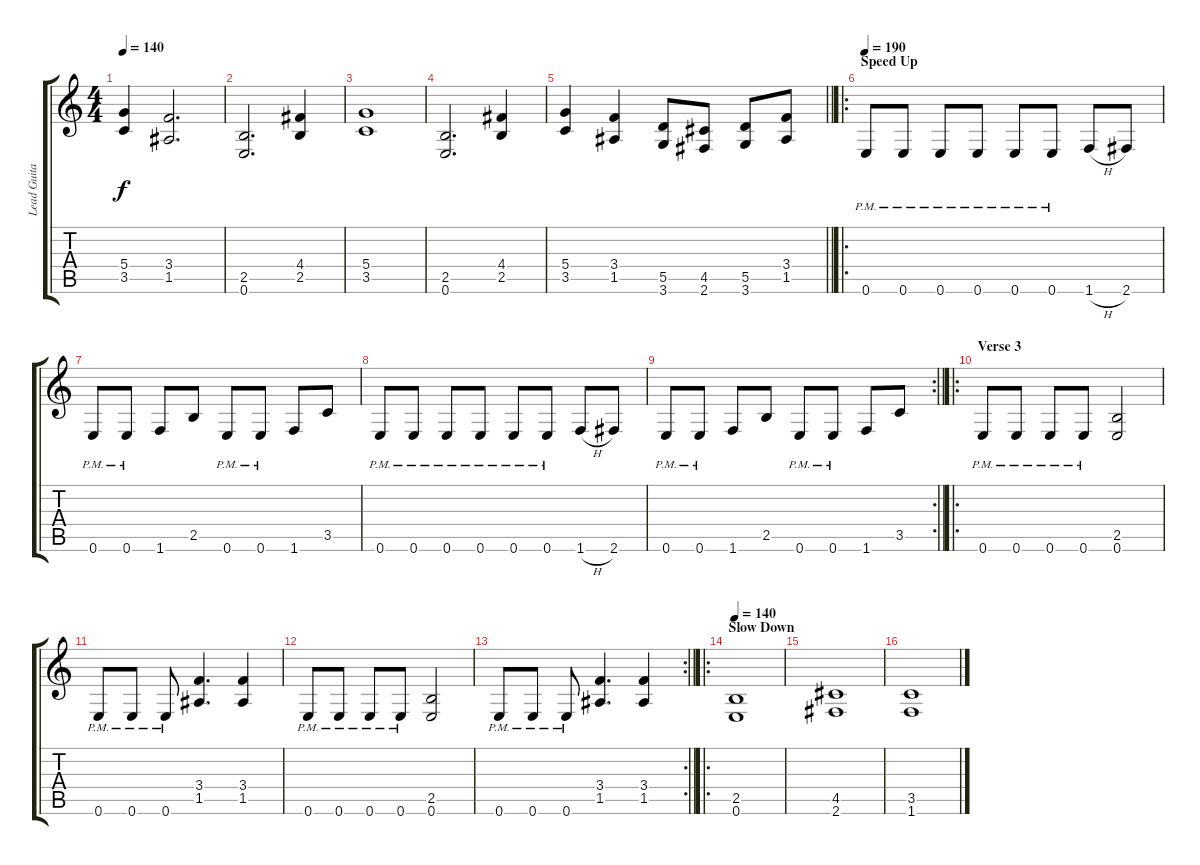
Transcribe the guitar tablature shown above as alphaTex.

\track ("Lead Guitar" "Lead Guita") {instrument distortionguitar}
\staff {score tabs}
\tuning (E4 B3 G3 D3 A2 E2) {hide}
\ts (4 4)
\tempo 140
\clef g2
\ks c
(5.4 3.5).4{dy f} (3.4 1.5).2{d} |
(2.5 0.6).2{d} (4.4 2.5).4 |
(5.4 3.5).1 |
(2.5 0.6).2{d} (4.4 2.5).4 |
\barLineRight lightlight
(5.4 3.5).4 (3.4 1.5).4 (5.5 3.6).8 (4.5 2.6).8 (5.5 3.6).8 (3.4 1.5).8 |
\ro
\section ("" "Speed Up")
\tempo 190
0.6{pm}.8 0.6{pm}.8 0.6{pm}.8 0.6{pm}.8 0.6{pm}.8 0.6{pm}.8 1.6{h}.8 2.6.8 |
0.6{pm}.8 0.6{pm}.8 1.6.8 2.5.8 0.6{pm}.8 0.6{pm}.8 1.6.8 3.5.8 |
0.6{pm}.8 0.6{pm}.8 0.6{pm}.8 0.6{pm}.8 0.6{pm}.8 0.6{pm}.8 1.6{h}.8 2.6.8 |
\rc 2
\barLineRight lightlight
0.6{pm}.8 0.6{pm}.8 1.6.8 2.5.8 0.6{pm}.8 0.6{pm}.8 1.6.8 3.5.8 |
\ro
\section ("" "Verse 3")
0.6{pm}.8 0.6{pm}.8 0.6{pm}.8 0.6{pm}.8 (2.5 0.6).2 |
0.6{pm}.8 0.6{pm}.8 0.6{pm}.8 (3.4 1.5).4{d} (3.4 1.5).4 |
0.6{pm}.8 0.6{pm}.8 0.6{pm}.8 0.6{pm}.8 (2.5 0.6).2 |
\rc 2
\barLineRight lightlight
0.6{pm}.8 0.6{pm}.8 0.6{pm}.8 (3.4 1.5).4{d} (3.4 1.5).4 |
\ro
\section ("" "Slow Down")
\tempo 140
(2.5 0.6).1 |
(4.5 2.6).1 |
(3.5 1.6).1
